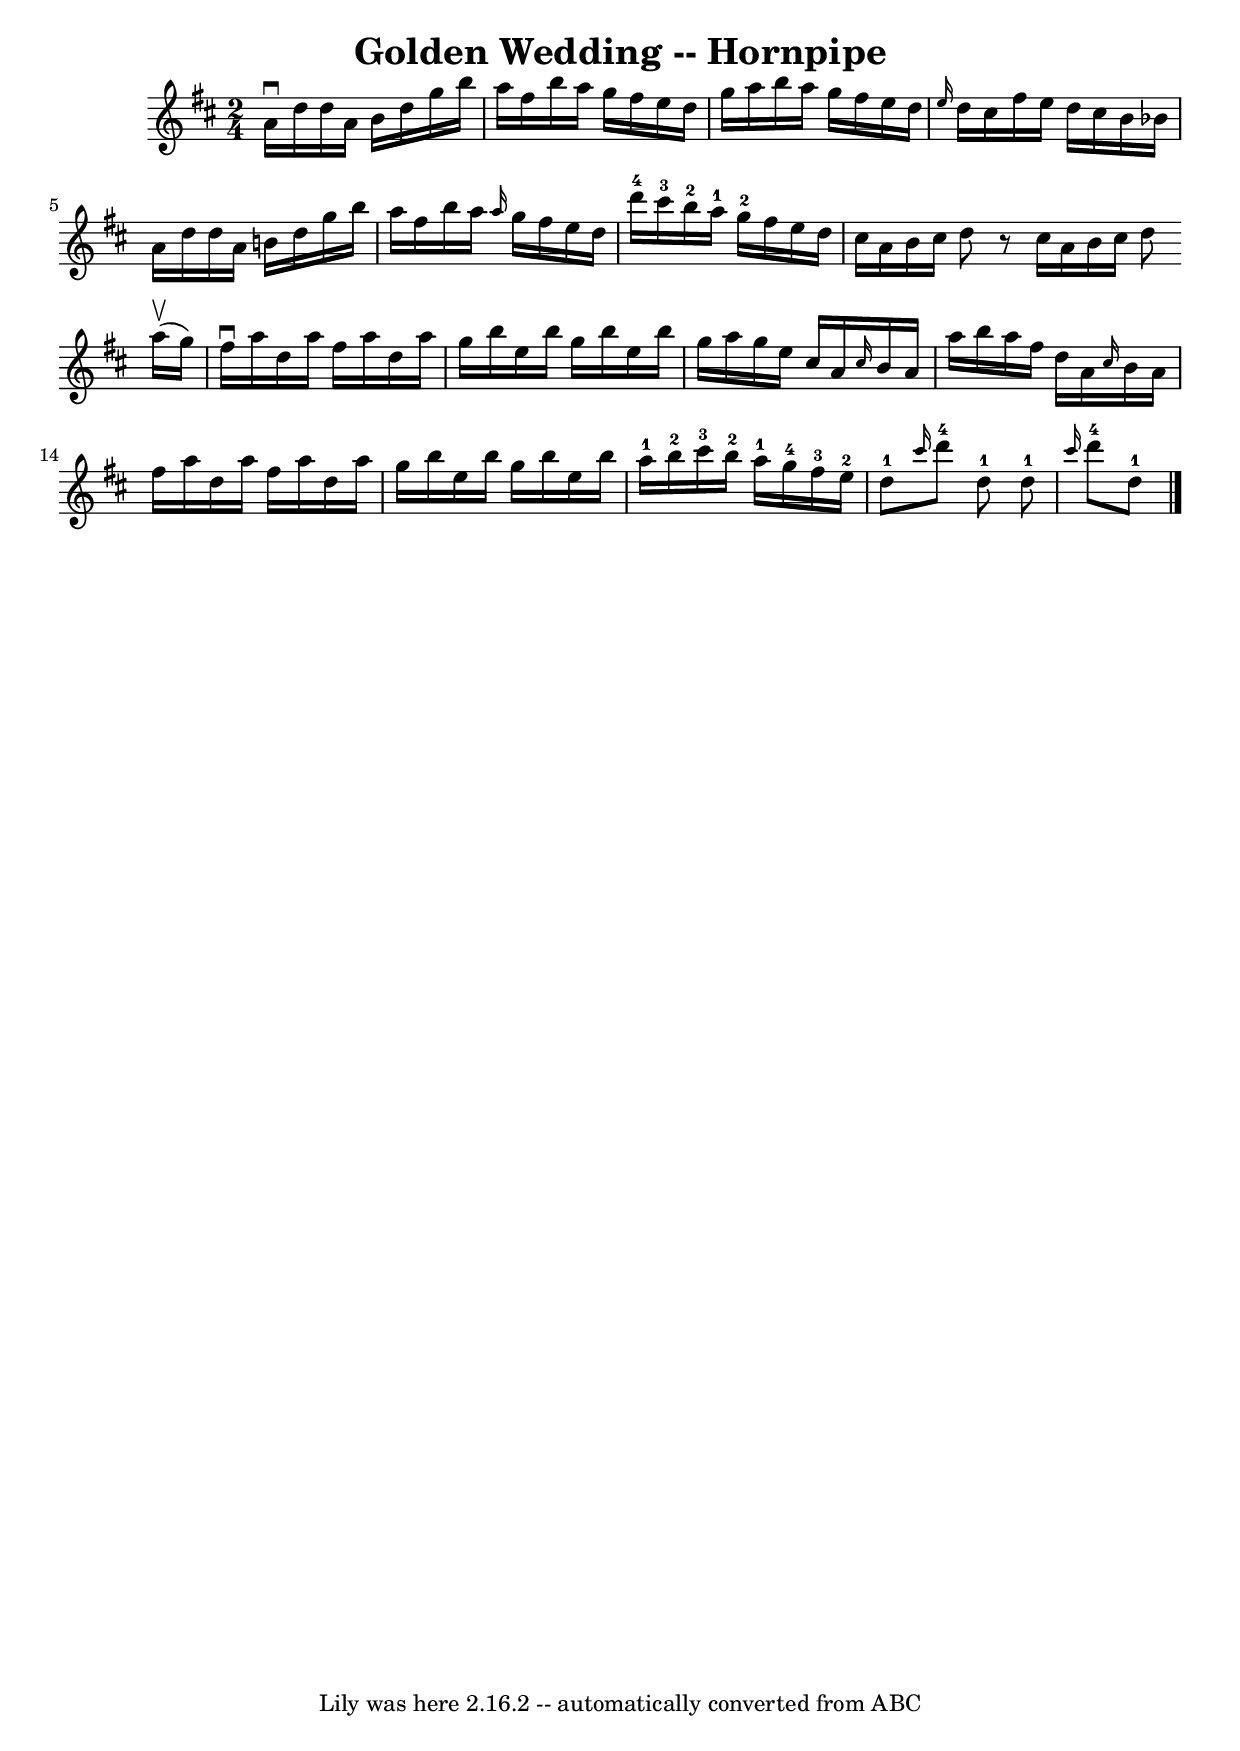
\version "2.16.2"
\include "Mammoth.ily"
\header {
  %% book = "Cole's 1000 Fiddle Tunes"
  crossRefNumber = "1"
  footnotes = ""
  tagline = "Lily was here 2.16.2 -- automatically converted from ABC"
  title = "Golden Wedding -- Hornpipe"

}
voicedefault =  {


  \time 2/4 
  \key d \major
  a'16^\downbow d''16 d''16 a'16 b'16    
  d''16 g''16 b''16  |
  a''16 fis''16 b''16 a''16 g''16 
  fis''16 e''16 d''16  |
  g''16 a''16 b''16 a''16    
  g''16 fis''16 e''16 d''16  |
  \grace { e''16  
	 } d''16    
  cis''16 fis''16 e''16 d''16 cis''16 b'16 bes'16  |
  
  a'16 d''16 d''16 a'16 b'!16 d''16 g''16 b''16  |
  
  a''16 fis''16 b''16 a''16  \grace { a''16  
				    } g''16 fis''16    
  e''16 d''16  |
  d'''16-4 cis'''16-3 b''16-2 a''16 
  -1 g''16-2 fis''16 e''16 d''16  |
  cis''16 a'16    
  b'16 cis''16 d''8    r8 \bar ":|" cis''16 a'16 b'16 cis''16    
  d''8      \bar "|:" a''16 (^\upbow g''16) |
  fis''16^\downbow 
  a''16 d''16 a''16 fis''16 a''16 d''16 a''16  |
  
  g''16 b''16 e''16 b''16 g''16 b''16 e''16 b''16  |
  
  g''16 a''16 g''16 e''16 cis''16 a'16  \grace { cis''16  
					       }   
  b'16 a'16  |
  a''16 b''16 a''16 fis''16 d''16 a'16  
  \grace { cis''16  
	 } b'16 a'16  |
  fis''16 a''16 d''16   
  a''16 fis''16 a''16 d''16 a''16  |
  g''16 b''16    
  e''16 b''16 g''16 b''16 e''16 b''16  |
  a''16-1   
  b''16-2 cis'''16-3 b''16-2 a''16-1 g''16-4 fis''16 
  -3 e''16-2     |
  d''8-1 \grace { cis'''16  
		} d'''8 
  -4 d''8-1 \bar ":|" d''8-1 \grace { cis'''16  
				    } d'''8-4 
  d''8-1 \bar "|."   

}

\score{
  <<

    \context Staff="default"
    {
      \voicedefault 
      
    }

  >>
  \layout {
    
  }
  \midi {
  }

}
